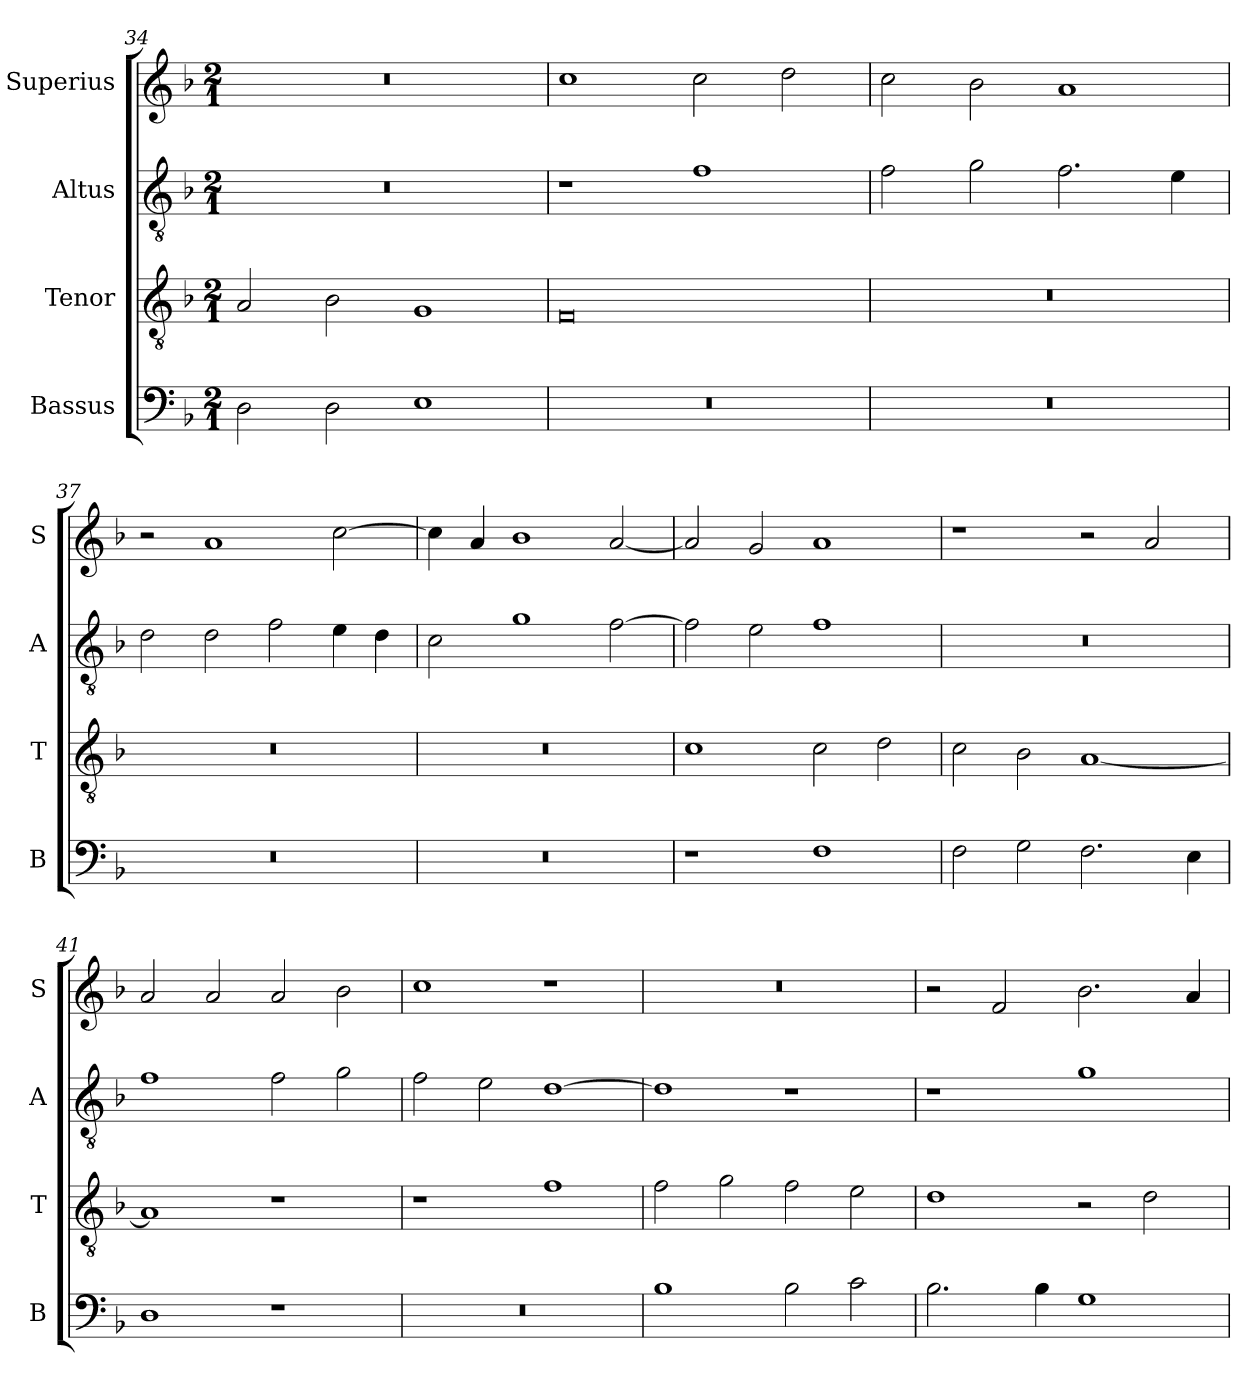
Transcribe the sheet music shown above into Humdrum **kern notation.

**kern	**kern	**kern	**kern
*part4	*part3	*part2	*part1
*staff4	*staff3	*staff2	*staff1
*I"Bassus	*I"Tenor	*I"Altus	*I"Superius
*I'B	*I'T	*I'A	*I'S
*clefF4	*clefGv2	*clefGv2	*clefG2
*k[b-]	*k[b-]	*k[b-]	*k[b-]
*F:	*F:	*F:	*F:
*M2/1	*M2/1	*M2/1	*M2/1
=34	=34	=34	=34
2D	2A	0r	0r
2D	2B-	.	.
1E	1G	.	.
=35	=35	=35	=35
0r	0F	1r	1cc
.	.	1f	2cc
.	.	.	2dd
=36	=36	=36	=36
0r	0r	2f	2cc
.	.	2g	2b-
.	.	2.f	1a
.	.	4e	.
=37	=37	=37	=37
0r	0r	2d	2r
.	.	2d	1a
.	.	2f	.
.	.	4e	[2cc
.	.	4d	.
=38	=38	=38	=38
0r	0r	2c	4cc]
.	.	.	4a
.	.	1g	1b-
.	.	[2f	[2a
=39	=39	=39	=39
1r	1c	2f]	2a]
.	.	2e	2g
1F	2c	1f	1a
.	2d	.	.
=40	=40	=40	=40
2F	2c	0r	1r
2G	2B-	.	.
2.F	[1A	.	2r
.	.	.	2a
4E	.	.	.
=41	=41	=41	=41
1D	1A]	1f	2a
.	.	.	2a
1r	1r	2f	2a
.	.	2g	2b-
=42	=42	=42	=42
0r	1r	2f	1cc
.	.	2e	.
.	1f	[1d	1r
=43	=43	=43	=43
1B-	2f	1d]	0r
.	2g	.	.
2B-	2f	1r	.
2c	2e	.	.
=44	=44	=44	=44
2.B-	1d	1r	2r
.	.	.	2f
4B-	.	.	.
1G	2r	1g	2.b-
.	2d	.	.
.	.	.	4a
=	=	=	=
*-	*-	*-	*-
